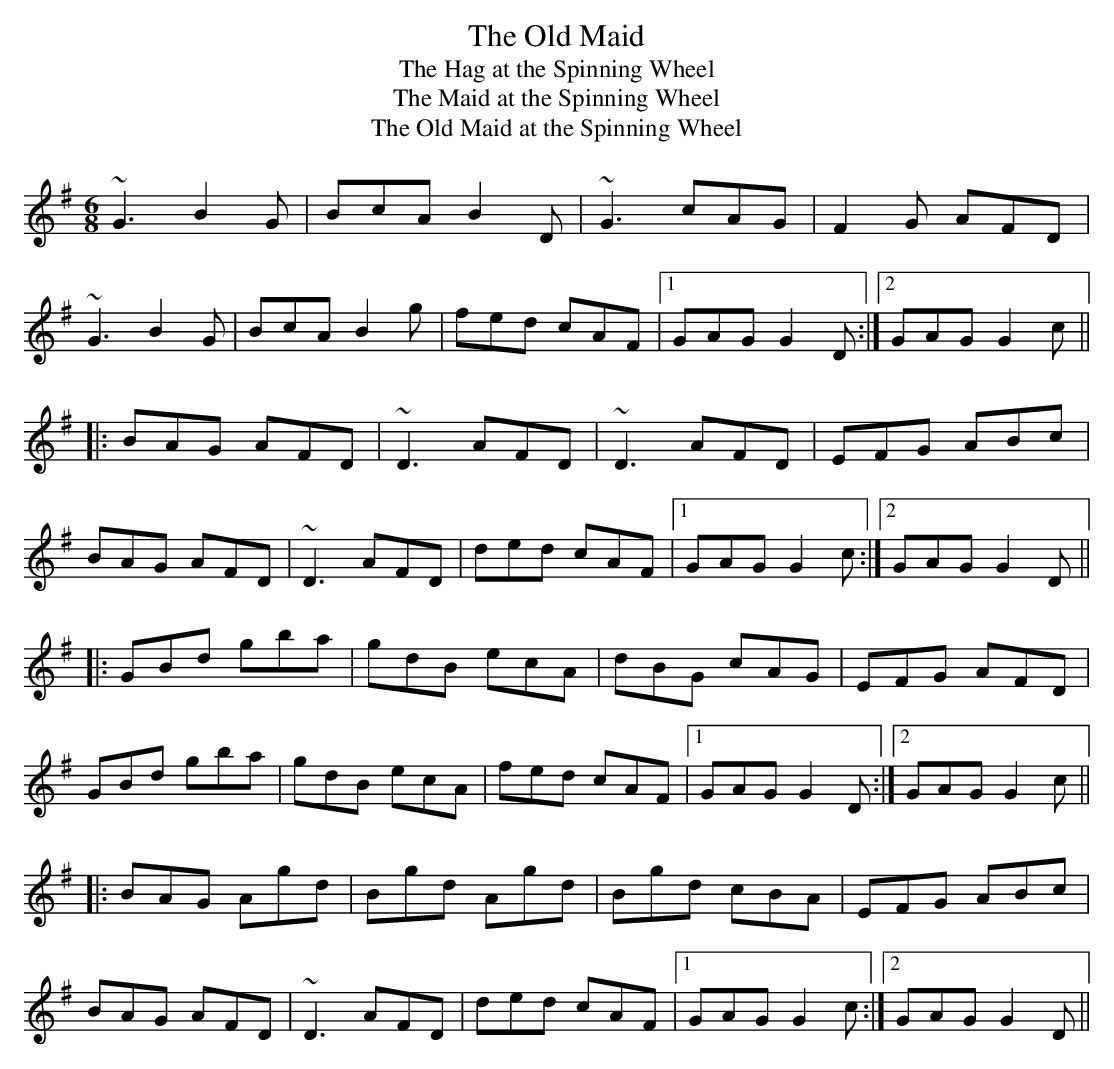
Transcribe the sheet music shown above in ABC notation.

X:1
T:Old Maid, The
T:Hag at the Spinning Wheel, The
T:Maid at the Spinning Wheel, The
T:Old Maid at the Spinning Wheel, The
M:6/8
L:1/8
K:G
~G3 B2G|BcA B2D|~G3 cAG|F2G AFD|!
~G3 B2G|BcA B2g|fed cAF|1 GAG G2D:|2 GAG G2c||!
|:BAG AFD|~D3 AFD|~D3 AFD|EFG ABc|!
BAG AFD|~D3 AFD|ded cAF|1 GAG G2c:|2 GAG G2D||!
|:GBd gba|gdB ecA|dBG cAG|EFG AFD|!
GBd gba|gdB ecA|fed cAF|1 GAG G2D:|2 GAG G2c||!
|:BAG Agd|Bgd Agd|Bgd cBA|EFG ABc|!
BAG AFD|~D3 AFD|ded cAF|1 GAG G2c:|2 GAG G2D||!
